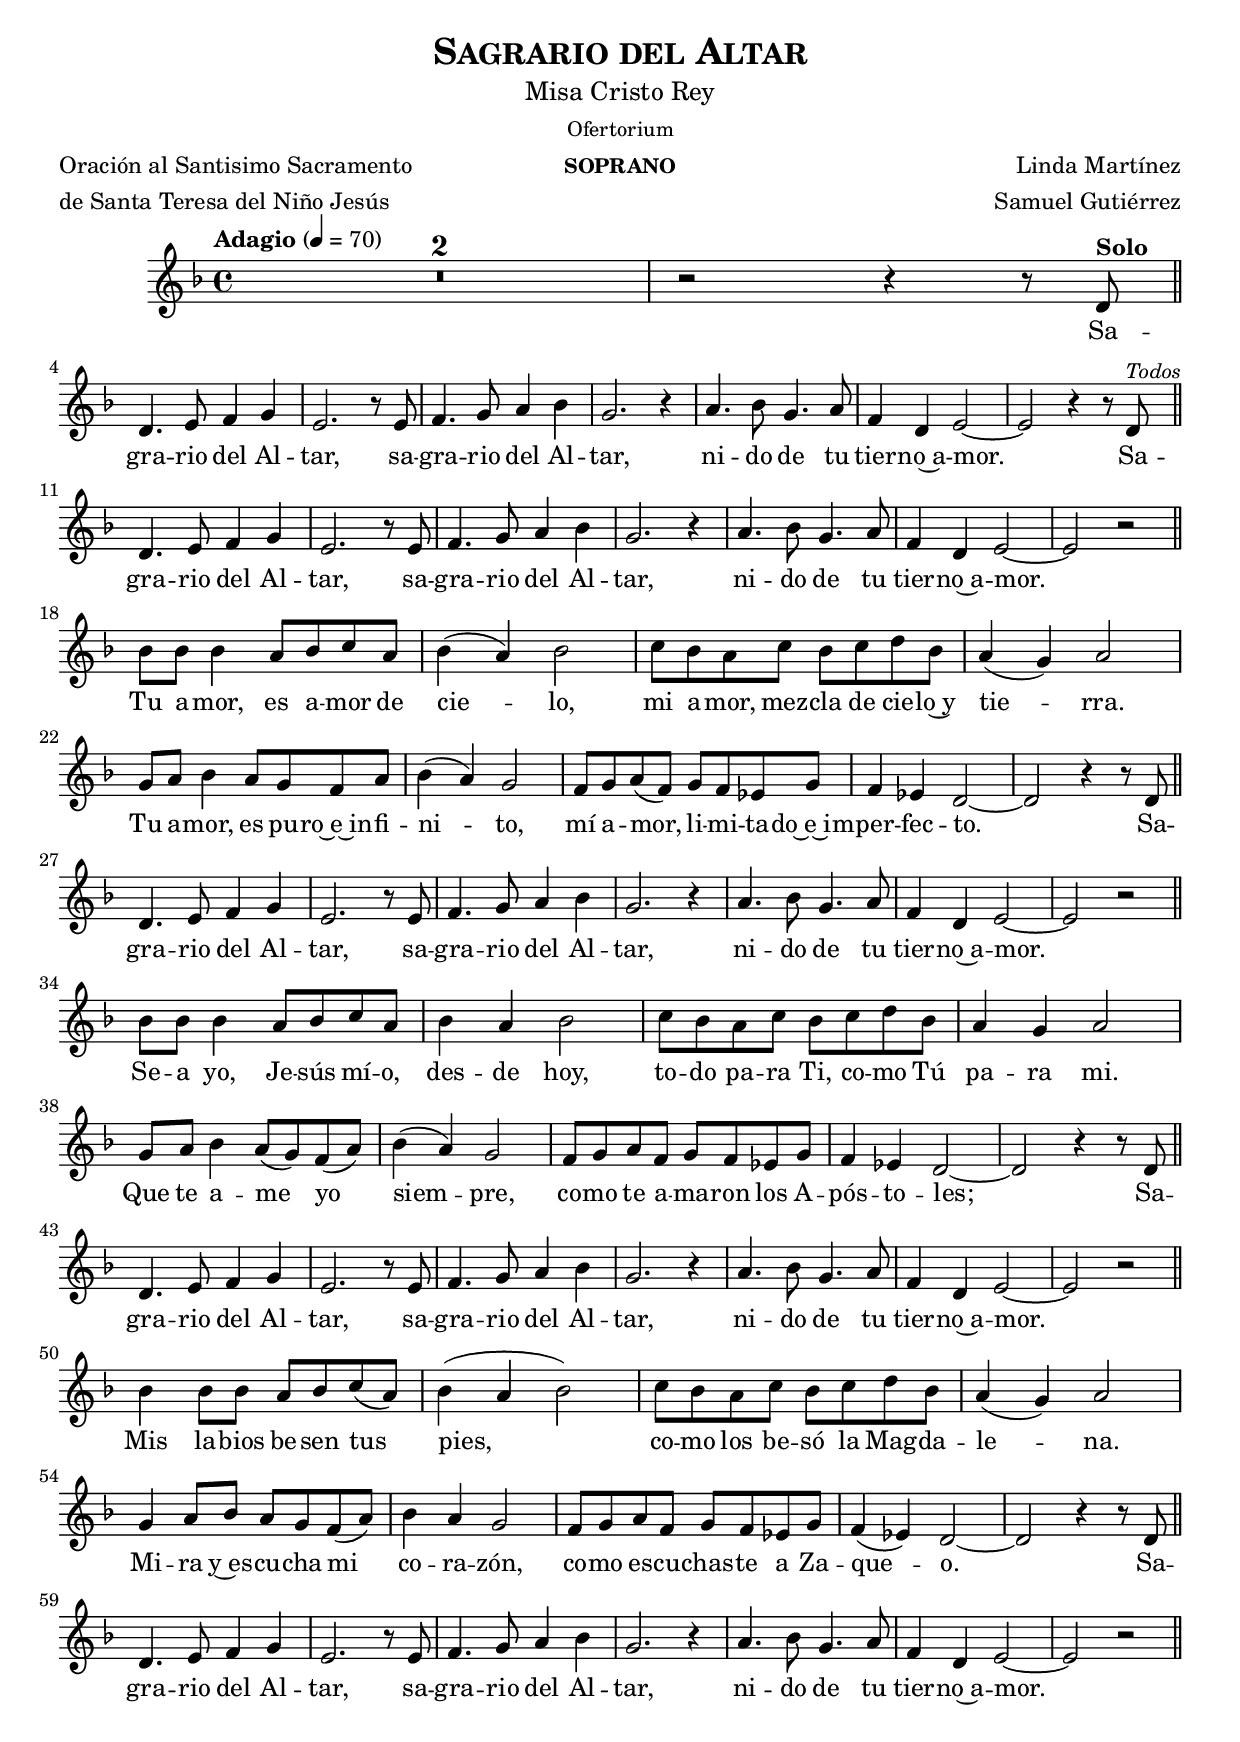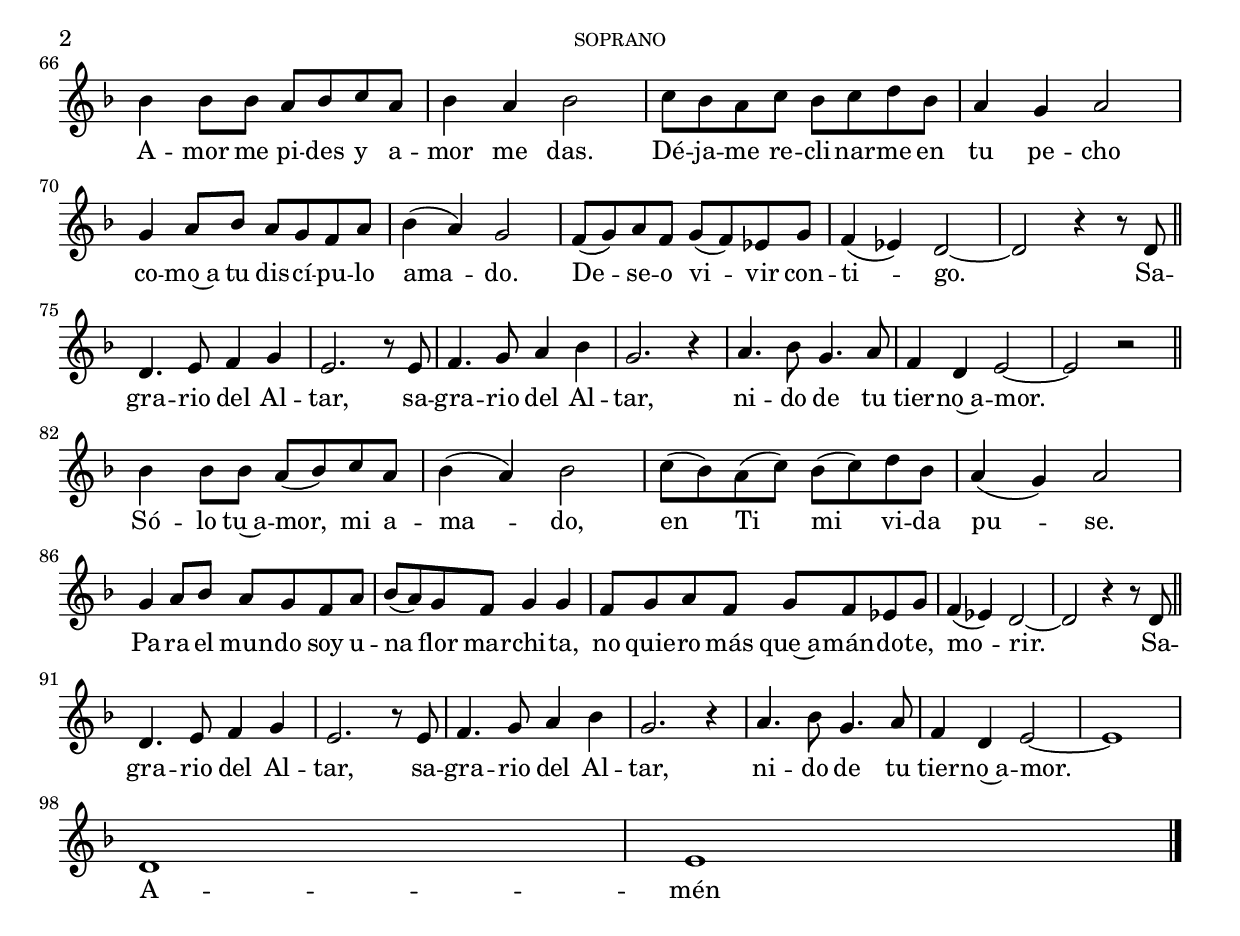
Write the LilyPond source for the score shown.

%  Sagrario del altar - Melody inspired by the compositions of Mons Marco Frisina
%  Music and accompaniment by serachsam

\language "espanol"
\version "2.23.2"

% --- Global parameters
particle = 1
jump = \break

% --- Includes

title = "Sagrario del Altar"
subtitle = "Misa Cristo Rey"
subsubtitle = "Ofertorium"
poet = "Oración al Santisimo Sacramento"
plus = "de Santa Teresa del Niño Jesús"
autor = "Linda Martínez"
arranger = "Samuel Gutiérrez"
other = ""
dedication = \markup { \small "" }
papper = "letter"
size = 20

global = {
  \tempo "Adagio" 4 = 70
  \key re \minor
  \time 4/4
  \skip 1*3
  \bar "||" % 3
  \skip 1*7
  \bar "||" % 10
  \skip 1*7
  \bar "||" % 17
  \skip 1*9
  \bar "||" % 26
  \skip 1*7
  \bar "||" % 33
  \skip 1*9
  \bar "||" % 42
  \skip 1*7
  \bar "||" % 49
  \skip 1*9
  \bar "||" % 58
  \skip 1*7
  \bar "||" % 65
  \skip 1*9
  \bar "||" % 74
  \skip 1*7
  \bar "||" % 81
  \skip 1*9
  \bar "||" % 90
  \skip 1*9
  \bar "|." % 97
}

soprano_music = \relative do' {
  \compressEmptyMeasures
  \dynamicUp

  R1*2 |
  r2 r4 r8 re^\markup{ \bold "Solo" } | #(if (= particle 1) jump "") % 3
  re4. mi8 fa4 sol |
  mi2. r8 mi |
  fa4. sol8 la4 sib |
  sol2. r4 |
  la4. sib8 sol4. la8 |
  fa4 re mi2~ |
  mi2 r4 r8 re^\markup{ \italic \small "Todos" } | #(if (= particle 1) jump "") % 10
  re4. mi8 fa4 sol |
  mi2. r8 mi |
  fa4. sol8 la4 sib |
  sol2. r4 |
  la4. sib8 sol4. la8 |
  fa4 re mi2~ |
  mi2 r | #(if (= particle 1) jump "") % 17
  sib'8 sib sib4 la8 sib do8 la |
  sib4( la) sib2 |
  do8 sib la do sib do re sib |
  la4( sol) la2 | #(if (= particle 1) jump "") % 21
  sol8 la sib4 la8 sol fa8 la |
  sib4( la) sol2 |
  fa8 sol la( fa) sol8 fa mib sol |
  fa4 mib re2~ |
  re2 r4 r8 re | #(if (= particle 1) jump "") % 26
  re4. mi8 fa4 sol |
  mi2. r8 mi |
  fa4. sol8 la4 sib |
  sol2. r4 |
  la4. sib8 sol4. la8 |
  fa4 re mi2~ |
  mi2 r | #(if (= particle 1) jump "") % 33
  sib'8 sib sib4 la8 sib do8 la |
  sib4 la sib2 |
  do8 sib la do sib do re sib |
  la4 sol la2 | #(if (= particle 1) jump "") % 37
  sol8 la sib4 la8( sol) fa8( la) |
  sib4( la) sol2 |
  fa8 sol la fa sol8 fa mib sol |
  fa4 mib re2~ |
  re2 r4 r8 re | #(if (= particle 1) jump "") % 42
  re4. mi8 fa4 sol |
  mi2. r8 mi |
  fa4. sol8 la4 sib |
  sol2. r4 |
  la4. sib8 sol4. la8 |
  fa4 re mi2~ |
  mi2 r | #(if (= particle 1) jump "") % 49
  sib'4 sib8 sib la8 sib do8( la) |
  sib4( la sib2) |
  do8 sib la do sib do re sib |
  la4( sol) la2 | #(if (= particle 1) jump "") % 53
  sol4 la8 sib la8 sol fa8( la) |
  sib4 la sol2 |
  fa8 sol la fa sol8 fa mib sol |
  fa4( mib) re2~ |
  re2 r4 r8 re | #(if (= particle 1) jump "") % 58
  re4. mi8 fa4 sol |
  mi2. r8 mi |
  fa4. sol8 la4 sib |
  sol2. r4 |
  la4. sib8 sol4. la8 |
  fa4 re mi2~ |
  mi2 r | #(if (= particle 1) jump "") % 65
  sib'4 sib8 sib la8 sib do8 la |
  sib4 la sib2 |
  do8 sib la do sib do re sib |
  la4 sol la2 | #(if (= particle 1) jump "") % 69
  sol4 la8 sib la8 sol fa8 la |
  sib4( la) sol2 |
  fa8( sol) la fa sol8( fa) mib sol |
  fa4( mib) re2~ |
  re2 r4 r8 re | #(if (= particle 1) jump "") % 74
  re4. mi8 fa4 sol |
  mi2. r8 mi |
  fa4. sol8 la4 sib |
  sol2. r4 |
  la4. sib8 sol4. la8 |
  fa4 re mi2~ |
  mi2 r | #(if (= particle 1) jump "") % 81
  sib'4 sib8 sib la8( sib) do8 la |
  sib4( la) sib2 |
  do8( sib) la( do) sib8( do) re sib |
  la4( sol) la2 | #(if (= particle 1) jump "") % 85
  sol4 la8 sib la8 sol fa8 la |
  sib8( la) sol fa sol4 sol |
  fa8 sol la fa sol8 fa mib sol |
  fa4( mib) re2~ |
  re2 r4 r8 re | #(if (= particle 1) jump "") % 90
  re4. mi8 fa4 sol |
  mi2. r8 mi |
  fa4. sol8 la4 sib |
  sol2. r4 |
  la4. sib8 sol4. la8 |
  fa4 re mi2~ |
  mi1 | #(if (= particle 1) jump "") % 96
  re1 |
  mi1 | % 98
}

soprano_lyrics = \lyricmode {
    Sa -- gra -- rio del Al -- tar,
    sa -- gra -- rio del Al -- tar,
    ni -- do de tu tier -- no~a -- mor.

    Sa -- gra -- rio del Al -- tar,
    sa -- gra -- rio del Al -- tar,
    ni -- do de tu tier -- no~a -- mor.

    Tu a -- mor, es a -- mor de cie -- lo,
    mi a -- mor, mez -- cla de cie -- lo~y tie -- rra.
    Tu a -- mor, es pu -- ro~e~in -- fi -- ni -- to,
    mí a -- mor, li -- mi -- ta -- do~e~im -- per -- fec -- to.

    Sa -- gra -- rio del Al -- tar,
    sa -- gra -- rio del Al -- tar,
    ni -- do de tu tier -- no~a -- mor.

    Se -- a yo, Je -- sús mí -- o, des -- de hoy,
    to -- do pa -- ra Ti, co -- mo Tú pa -- ra mi.
    Que te a -- me yo siem -- pre,
    co -- mo te a -- ma -- ron los A -- pós -- to -- les;

    Sa -- gra -- rio del Al -- tar,
    sa -- gra -- rio del Al -- tar,
    ni -- do de tu tier -- no~a -- mor.

    Mis la -- bios be -- sen tus pies,
    co -- mo los be -- só la Mag -- da -- le -- na.
    Mi -- ra y~es -- cu -- cha mi co -- ra -- zón,
    co -- mo es -- cu -- chas -- te a Za -- que -- o.

    Sa -- gra -- rio del Al -- tar,
    sa -- gra -- rio del Al -- tar,
    ni -- do de tu tier -- no~a -- mor.

    A -- mor me pi -- des y a -- mor me das.
    Dé -- ja -- me re -- cli -- nar -- me en tu pe -- cho
    co -- mo~a tu dis -- cí -- pu -- lo ama -- do.
    De -- se -- o vi -- vir con -- ti -- go.

    Sa -- gra -- rio del Al -- tar,
    sa -- gra -- rio del Al -- tar,
    ni -- do de tu tier -- no~a -- mor.

    Só -- lo tu~a -- mor, mi a -- ma -- do,
    en Ti mi vi -- da pu -- se.
    Pa -- ra el mun -- do soy u -- na flor mar -- chi -- ta,
    no quie -- ro más que~a -- mán -- do -- te, mo -- rir.

    Sa -- gra -- rio del Al -- tar,
    sa -- gra -- rio del Al -- tar,
    ni -- do de tu tier -- no~a -- mor.
    
    A -- mén
}


% --- Global size
% #(set-global-staff-size 20)

% --- Header
\header {
  title = \markup{\smallCaps \title}
  subtitle = \markup{\medium \subtitle}
  subsubtitle = \markup{\medium \subsubtitle}
  instrument = \markup{\caps "soprano"}
  poet = \markup{\left-column{\poet \plus}}
  composer = \markup{\right-column {\autor \arranger}}
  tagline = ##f
  breakbefore = ##t
}

% --- Music

% --- Harmonie

% --- Sheet
\score {
  <<
    \new Staff { <<
      \set Staff.midiInstrument = #"oboe"
      \new Voice = "soprano" { << \global \soprano_music >> }
      \new Lyrics \lyricsto "soprano" { \soprano_lyrics }
    >> }
  >>
  \midi { }
  \layout { }
}

% --- Paper
\paper{
  #(set-default-paper-size "letter")
}
